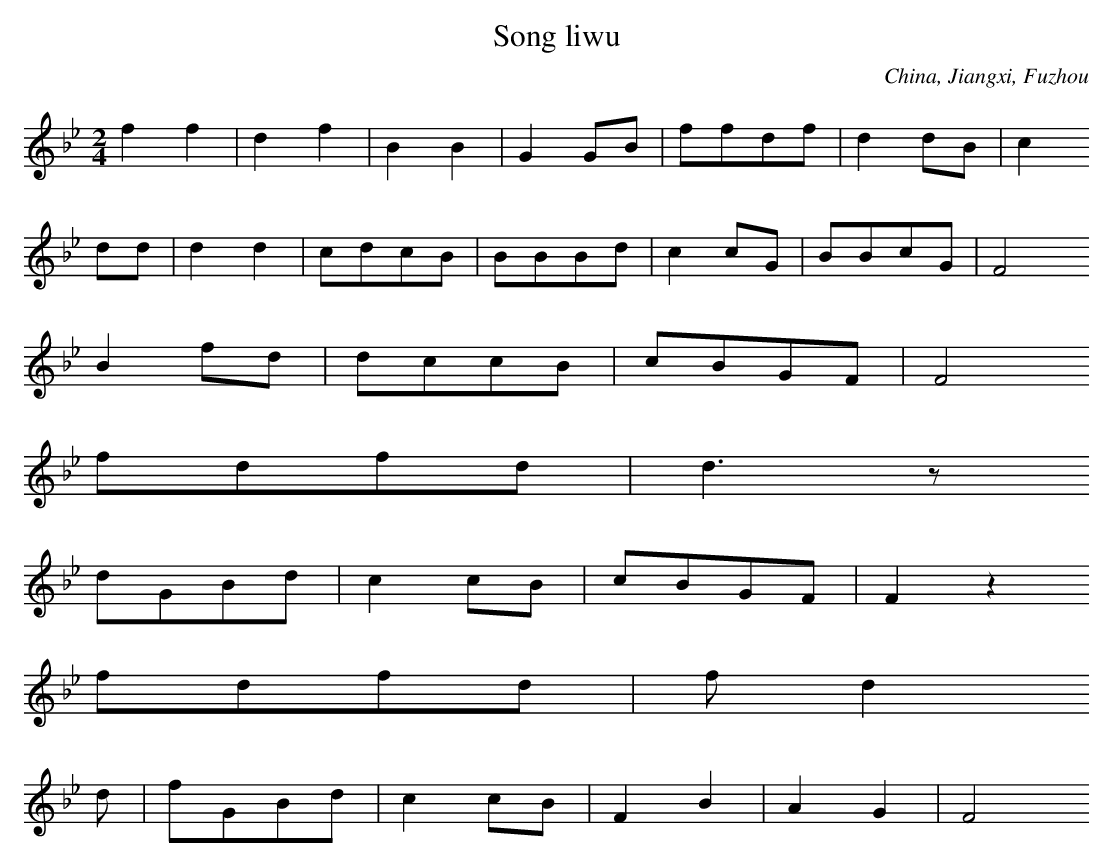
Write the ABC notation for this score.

X:1
T: Song liwu
O: China, Jiangxi, Fuzhou
M: 2/4
L: 1/8
K: Bb
f2f2 | d2f2 | B2B2 | G2GB | ffdf | d2dB | c2
dd | d2d2 | cdcB | BBBd | c2cG | BBcG | F4
B2fd | dccB | cBGF | F4
fdfd | d3z
dGBd | c2cB | cBGF | F2z2
fdfd | fd2
d | fGBd | c2cB | F2B2 | A2G2 | F4
